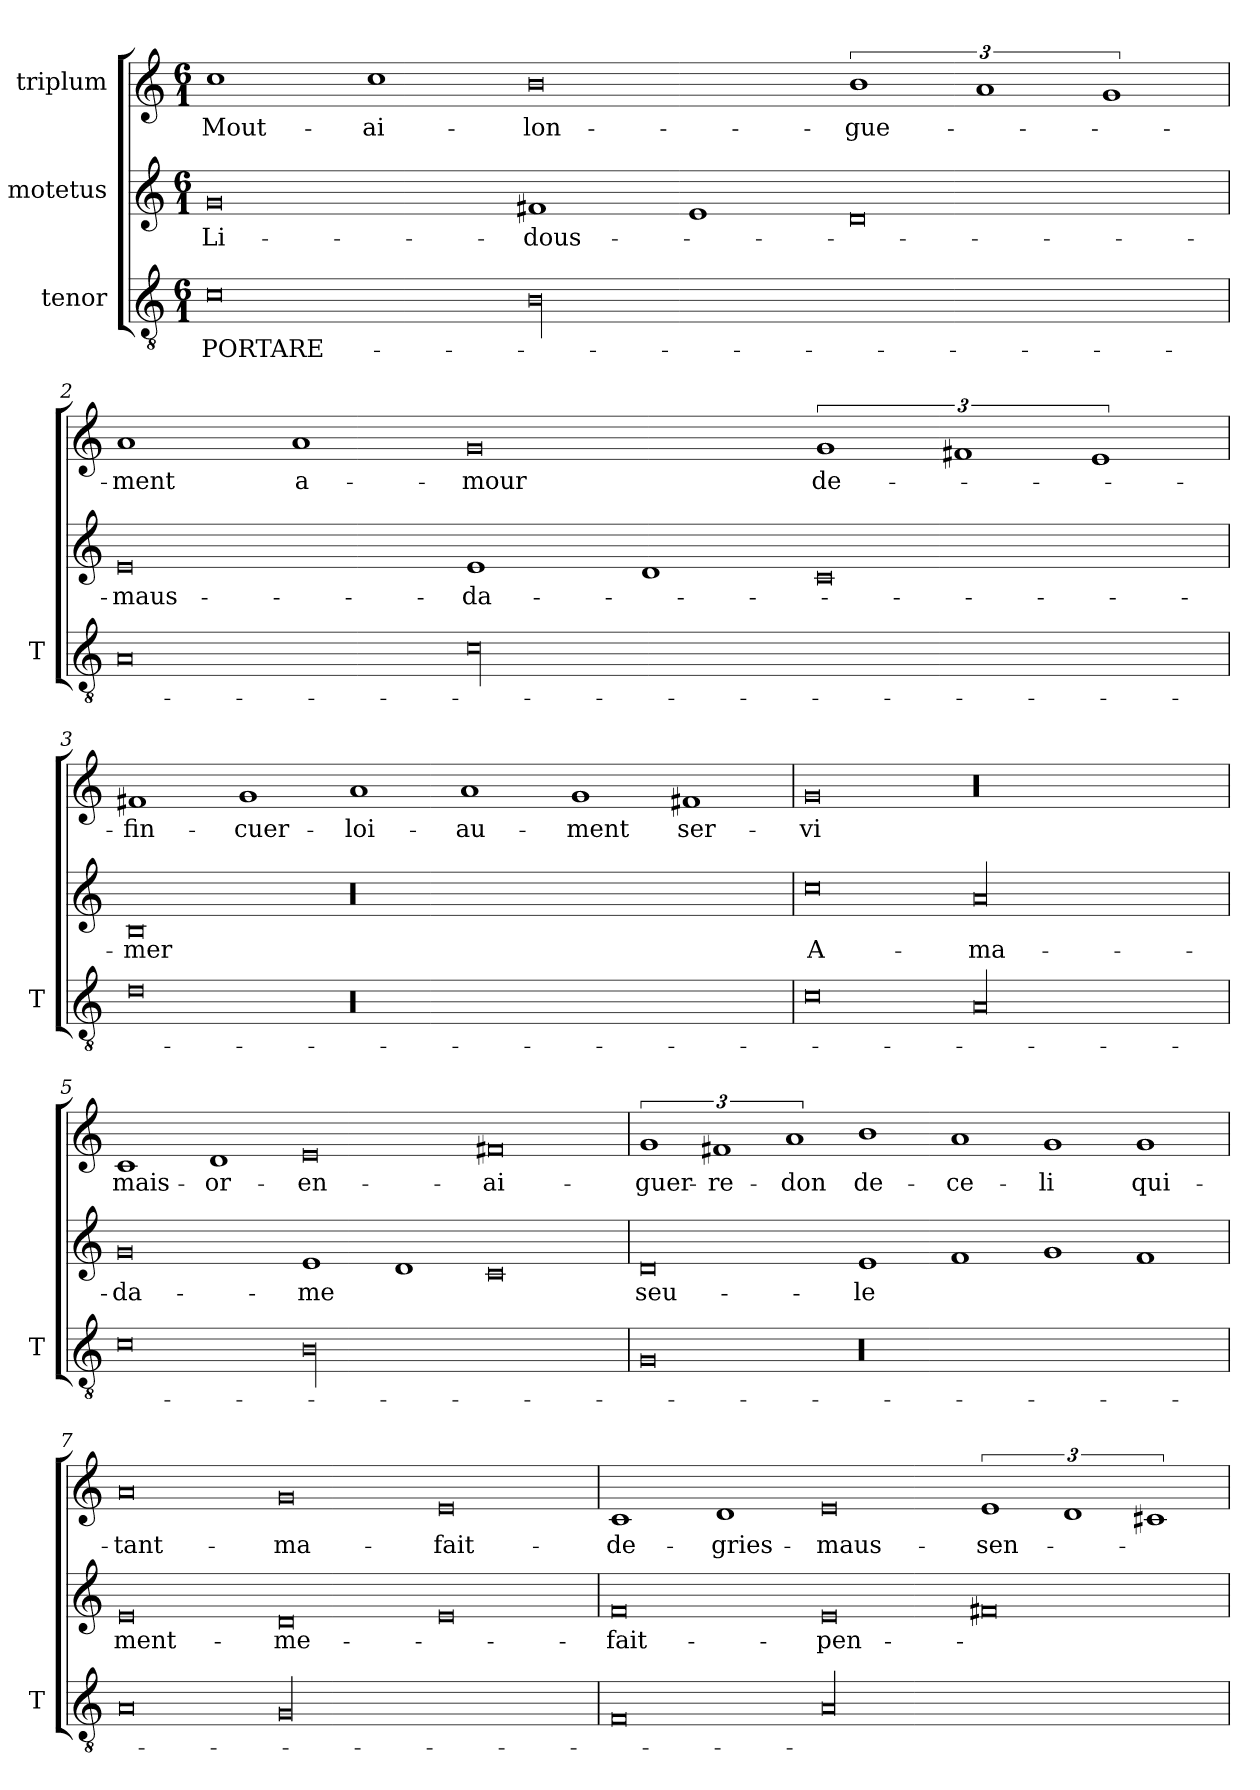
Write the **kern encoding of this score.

**kern	**text	**kern	**text	**kern	**text
*part3	*part3	*part2	*part2	*part1	*part1
*staff3	*staff3	*staff2	*staff2	*staff1	*staff1
*I"tenor	*	*I"motetus	*	*I"triplum	*
*I'T	*	*	*	*	*
*clefGv2	*	*clefG2	*	*clefG2	*
*k[]	*	*k[]	*	*k[]	*
*C:	*	*C:	*	*C:	*
*M6/1	*	*M6/1	*	*M6/1	*
=1	=1	=1	=1	=1	=1
0c\	PORTARE-	0g/	Li-	1cc\	Mout-
.	.	.	.	1cc\	ai-
00B\	.	1f#X/	dous-	0b\	lon-
.	.	1e/	.	.	.
.	.	0d/	.	3%2b\	-gue-
.	.	.	.	3%2a/	.
.	.	.	.	3%2g/	.
=2	=2	=2	=2	=2	=2
0A/	.	0e/	maus-	1a/	-ment
.	.	.	.	1a/	a-
00c\	.	1e/	da-	0g/	-mour
.	.	1d/	.	.	.
.	.	0c/	.	3%2g/	de-
.	.	.	.	3%2f#X/	.
.	.	.	.	3%2e/	.
=3	=3	=3	=3	=3	=3
0d\	.	0B/	-mer	1f#X/	fin-
.	.	.	.	1g/	cuer-
00r	.	00r	.	1a/	loi-
.	.	.	.	1a/	-au-
.	.	.	.	1g/	-ment
.	.	.	.	1f#X/	ser-
=4	=4	=4	=4	=4	=4
0c\	.	0cc\	A-	0g/	-vi
00A/	.	00a/	ma-	00r	.
=5	=5	=5	=5	=5	=5
0c\	.	0g/	da-	1c/	mais-
.	.	.	.	1d/	or-
00B\	.	1e/	-me	0e/	en-
.	.	1d/	.	.	.
.	.	0c/	.	0f#X/	ai-
=6	=6	=6	=6	=6	=6
0G/	.	0d/	seu-	3%2g/	guer-
.	.	.	.	3%2f#X/	-re-
.	.	.	.	3%2a/	-don
00r	.	1e/	-le	1b\	de-
.	.	1f/	.	1a/	ce-
.	.	1g/	.	1g/	-li
.	.	1f/	.	1g/	qui-
=7	=7	=7	=7	=7	=7
0A/	.	0e/	ment-	0a/	tant-
00G/	.	0d/	me-	0g/	ma-
.	.	0e/	.	0e/	fait-
=8	=8	=8	=8	=8	=8
0F/	.	0f/	fait-	1c/	de-
.	.	.	.	1d/	gries-
00A/	.	0e/	pen-	0e/	maus-
.	.	0f#X/	.	3%2e/	sen-
.	.	.	.	3%2d/	.
.	.	.	.	3%2c#X/	.
=	=	=	=	=	=
*-	*-	*-	*-	*-	*-
